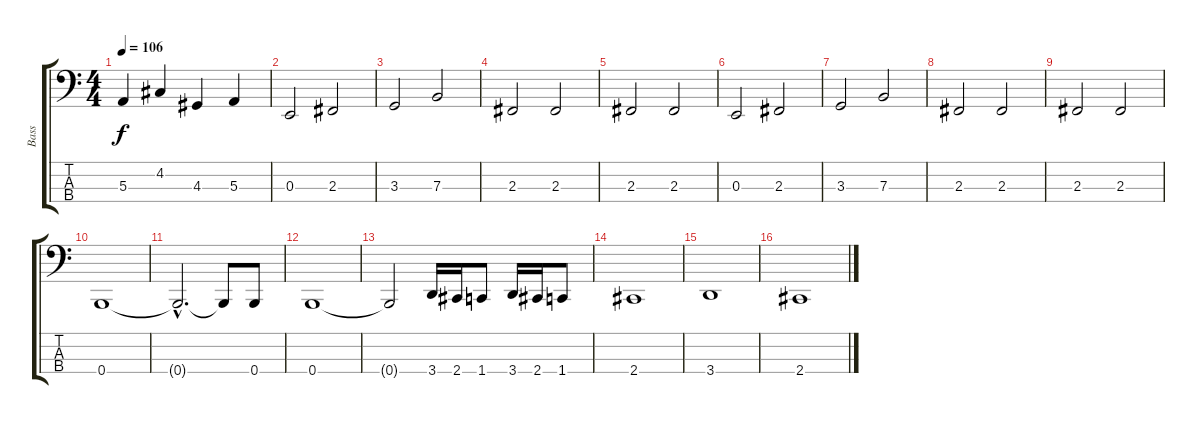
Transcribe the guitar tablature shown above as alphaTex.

\track ("Bass" "Bass") {instrument electricbassfinger}
\staff {score tabs}
\tuning (D2 A1 E1 B0) {hide}
\ts (4 4)
\tempo 106
\clef f4
\ks c
5.3.4{dy f} 4.2.4 4.3.4 5.3.4 |
0.3.2 2.3.2 |
3.3.2 7.3.2 |
2.3.2 2.3.2 |
2.3.2 2.3.2 |
0.3.2 2.3.2 |
3.3.2 7.3.2 |
2.3.2 2.3.2 |
2.3.2 2.3.2 |
0.4.1 |
0.4{hac t}.2{d} 0.4{t}.8 0.4.8 |
0.4.1 |
0.4{t}.2 3.4.16 2.4.16 1.4.8 3.4.16 2.4.16 1.4.8 |
2.4.1 |
3.4.1 |
2.4.1
